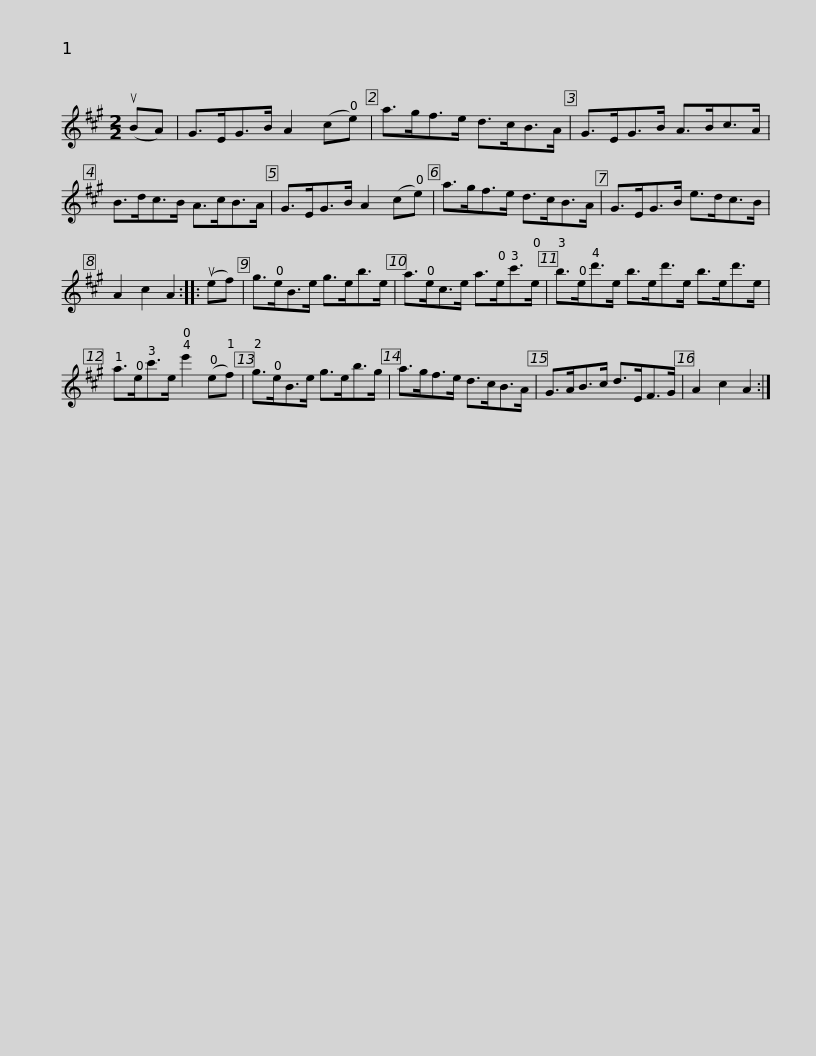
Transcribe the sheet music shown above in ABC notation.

X:1
L:1/8
M:2/2
I:linebreak $
K:A
V:1 treble
V:1
 (uBA) | G>EG>B A2 (ce) | a>gf>e d>cB>A | G>EG>B A>Bc>A | B>dc>B A>cB>A |$ %5
 G>EG>B A2 (ce) | a>gf>e d>cB>A | G>EG>B e>dc>B | A2 c2 A2 :: (uef) | %10
 g>eB>e g>eb>e |$ a>ec>e a>ec'>e | b>ed'>e b>ed'>e b>ed'>e | a>ec'>e e'2 (ef) | g>eB>e g>eb>g |$ %15
 a>gf>e d>cB>A | G>AB>c d>EF>G | A2 c2 A2 :| %18
